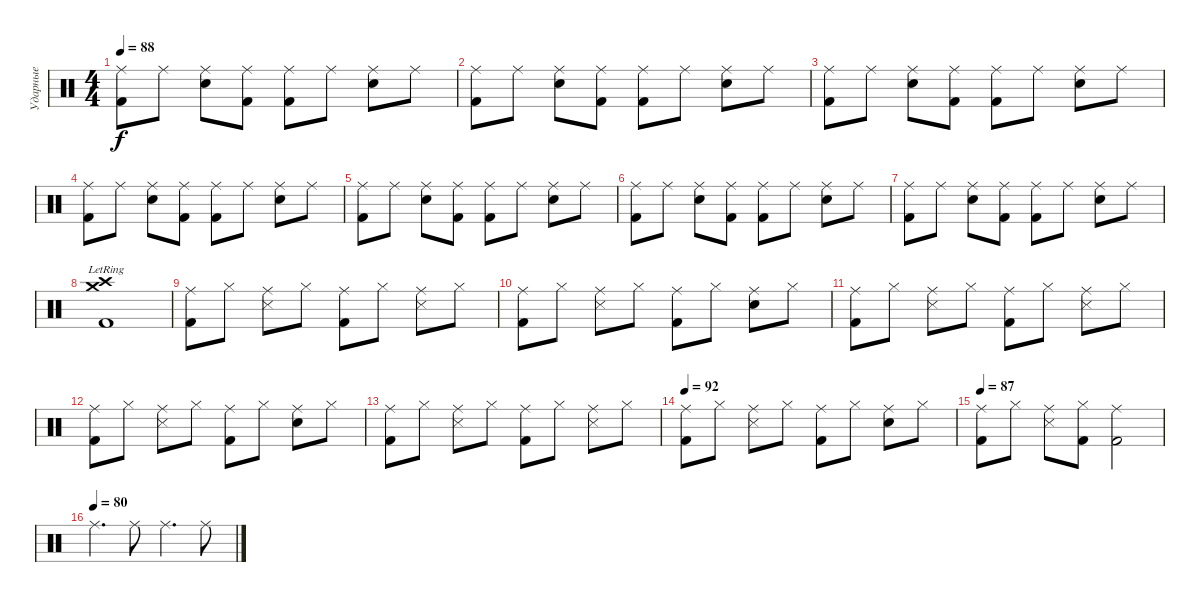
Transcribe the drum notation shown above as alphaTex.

\track ("Ударные" "Ударные") {instrument percussion}
\staff {score}
\articulation defaults
\ts (4 4)
\tempo 88
\clef neutral
\ks c
("Ride (middle)" "Kick (hit) 2").8{dy f} "Ride (middle)".8 ("Ride (middle)" "Snare (hit) 2").8 ("Ride (middle)" "Kick (hit) 2").8 ("Ride (middle)" "Kick (hit) 2").8 "Ride (middle)".8 ("Ride (middle)" "Snare (hit) 2").8 "Ride (middle)".8 |
("Ride (middle)" "Kick (hit) 2").8 "Ride (middle)".8 ("Ride (middle)" "Snare (hit) 2").8 ("Ride (middle)" "Kick (hit) 2").8 ("Ride (middle)" "Kick (hit) 2").8 "Ride (middle)".8 ("Ride (middle)" "Snare (hit) 2").8 "Ride (middle)".8 |
("Ride (middle)" "Kick (hit) 2").8 "Ride (middle)".8 ("Ride (middle)" "Snare (hit) 2").8 ("Ride (middle)" "Kick (hit) 2").8 ("Ride (middle)" "Kick (hit) 2").8 "Ride (middle)".8 ("Ride (middle)" "Snare (hit) 2").8 "Ride (middle)".8 |
("Ride (middle)" "Kick (hit) 2").8 "Ride (middle)".8 ("Ride (middle)" "Snare (hit) 2").8 ("Ride (middle)" "Kick (hit) 2").8 ("Ride (middle)" "Kick (hit) 2").8 "Ride (middle)".8 ("Ride (middle)" "Snare (hit) 2").8 "Ride (middle)".8 |
("Ride (middle)" "Kick (hit) 2").8 "Ride (middle)".8 ("Ride (middle)" "Snare (hit) 2").8 ("Ride (middle)" "Kick (hit) 2").8 ("Ride (middle)" "Kick (hit) 2").8 "Ride (middle)".8 ("Ride (middle)" "Snare (hit) 2").8 "Ride (middle)".8 |
("Ride (middle)" "Kick (hit) 2").8 "Ride (middle)".8 ("Ride (middle)" "Snare (hit) 2").8 ("Ride (middle)" "Kick (hit) 2").8 ("Ride (middle)" "Kick (hit) 2").8 "Ride (middle)".8 ("Ride (middle)" "Snare (hit) 2").8 "Ride (middle)".8 |
("Ride (middle)" "Kick (hit) 2").8 "Ride (middle)".8 ("Ride (middle)" "Snare (hit) 2").8 ("Ride (middle)" "Kick (hit) 2").8 ("Ride (middle)" "Kick (hit) 2").8 "Ride (middle)".8 ("Ride (middle)" "Snare (hit) 2").8 "Ride (middle)".8 |
("Crash medium (hit)"{lr} "Crash high (hit)"{lr} "Kick (hit) 2").1 |
("Ride (middle)" "Kick (hit) 2").8 "Hi-Hat (closed)".8 ("Ride (middle)" "Snare (side stick) 3").8 "Hi-Hat (closed)".8 ("Ride (middle)" "Kick (hit) 2").8 "Hi-Hat (closed)".8 ("Ride (middle)" "Snare (side stick) 3").8 "Hi-Hat (closed)".8 |
("Ride (middle)" "Kick (hit) 2").8 "Hi-Hat (closed)".8 ("Ride (middle)" "Snare (side stick) 3").8 "Hi-Hat (closed)".8 ("Ride (middle)" "Kick (hit) 2").8 "Hi-Hat (closed)".8 ("Ride (middle)" "Snare (hit) 2").8 "Hi-Hat (closed)".8 |
("Ride (middle)" "Kick (hit) 2").8 "Hi-Hat (closed)".8 ("Ride (middle)" "Snare (side stick) 3").8 "Hi-Hat (closed)".8 ("Ride (middle)" "Kick (hit) 2").8 "Hi-Hat (closed)".8 ("Ride (middle)" "Snare (side stick) 3").8 "Hi-Hat (closed)".8 |
("Ride (middle)" "Kick (hit) 2").8 "Hi-Hat (closed)".8 ("Ride (middle)" "Snare (side stick) 3").8 "Hi-Hat (closed)".8 ("Ride (middle)" "Kick (hit) 2").8 "Hi-Hat (closed)".8 ("Ride (middle)" "Snare (hit) 2").8 "Hi-Hat (closed)".8 |
("Ride (middle)" "Kick (hit) 2").8 "Hi-Hat (closed)".8 ("Ride (middle)" "Snare (side stick) 3").8 "Hi-Hat (closed)".8 ("Ride (middle)" "Kick (hit) 2").8 "Hi-Hat (closed)".8 ("Ride (middle)" "Snare (side stick) 3").8 "Hi-Hat (closed)".8 |
\tempo 92
("Ride (middle)" "Kick (hit) 2").8 "Hi-Hat (closed)".8 ("Ride (middle)" "Snare (side stick) 3").8 "Hi-Hat (closed)".8 ("Ride (middle)" "Kick (hit) 2").8 "Hi-Hat (closed)".8 ("Ride (middle)" "Snare (hit) 2").8 "Hi-Hat (closed)".8 |
\tempo 87
("Ride (middle)" "Kick (hit) 2").8 "Hi-Hat (closed)".8 ("Ride (middle)" "Snare (side stick) 3").8 ("Hi-Hat (closed)" "Kick (hit) 2").8 ("Ride (middle)" "Kick (hit) 2").2 |
\tempo (80)
"Ride (middle)".4{d} "Ride (middle)".8 "Ride (middle)".4{d} "Ride (middle)".8
